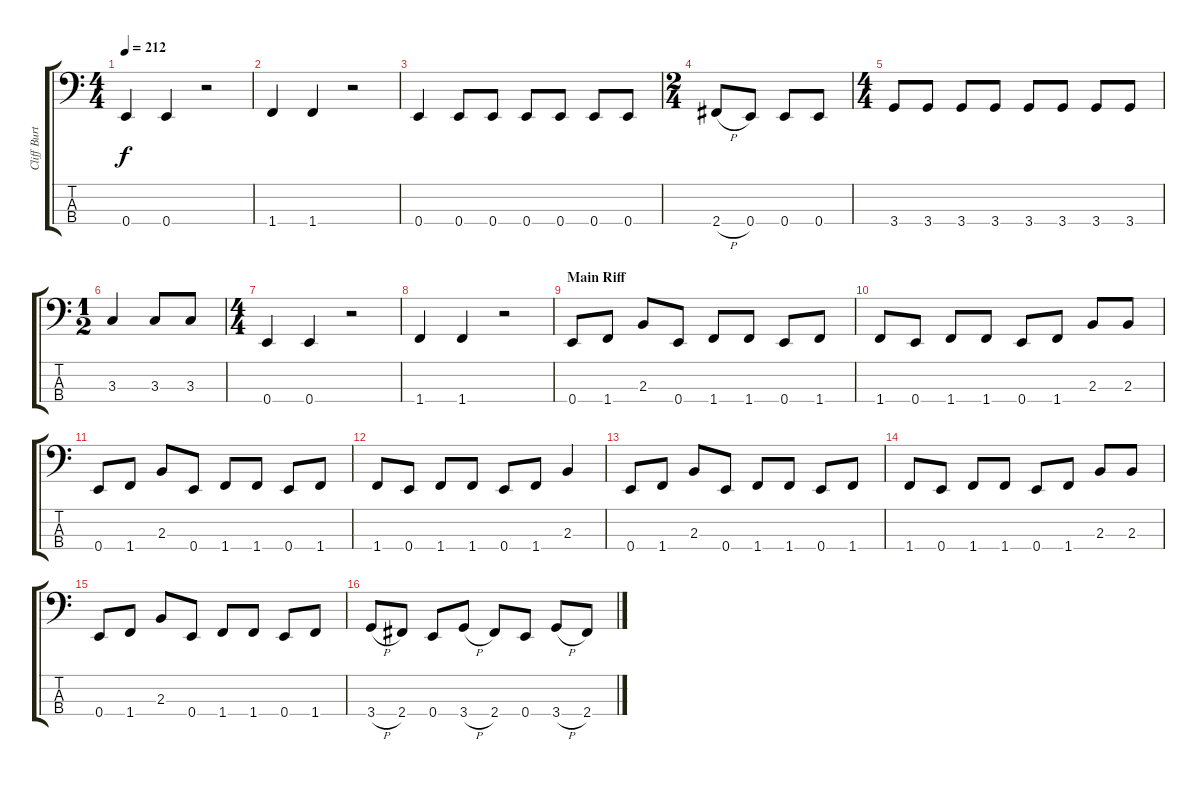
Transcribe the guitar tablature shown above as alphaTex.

\track ("Cliff Burton (Bass)" "Cliff Burt") {instrument electricbassfinger}
\staff {score tabs}
\tuning (G2 D2 A1 E1) {hide}
\ts (4 4)
\section ("" "")
\tempo 212
\clef f4
\ks c
0.4.4{dy f} 0.4.4 r.2 |
1.4.4 1.4.4 r.2 |
0.4.4 0.4.8 0.4.8 0.4.8 0.4.8 0.4.8 0.4.8 |
\ts (2 4)
2.4{h}.8 0.4.8 0.4.8 0.4.8 |
\ts (4 4)
3.4.8 3.4.8 3.4.8 3.4.8 3.4.8 3.4.8 3.4.8 3.4.8 |
\ts (1 2)
3.3.4 3.3.8 3.3.8 |
\ts (4 4)
0.4.4 0.4.4 r.2 |
1.4.4 1.4.4 r.2 |
\section ("" "Main Riff")
0.4.8 1.4.8 2.3.8 0.4.8 1.4.8 1.4.8 0.4.8 1.4.8 |
1.4.8 0.4.8 1.4.8 1.4.8 0.4.8 1.4.8 2.3.8 2.3.8 |
0.4.8 1.4.8 2.3.8 0.4.8 1.4.8 1.4.8 0.4.8 1.4.8 |
1.4.8 0.4.8 1.4.8 1.4.8 0.4.8 1.4.8 2.3.4 |
0.4.8 1.4.8 2.3.8 0.4.8 1.4.8 1.4.8 0.4.8 1.4.8 |
1.4.8 0.4.8 1.4.8 1.4.8 0.4.8 1.4.8 2.3.8 2.3.8 |
0.4.8 1.4.8 2.3.8 0.4.8 1.4.8 1.4.8 0.4.8 1.4.8 |
3.4{h}.8 2.4.8 0.4.8 3.4{h}.8 2.4.8 0.4.8 3.4{h}.8 2.4.8
